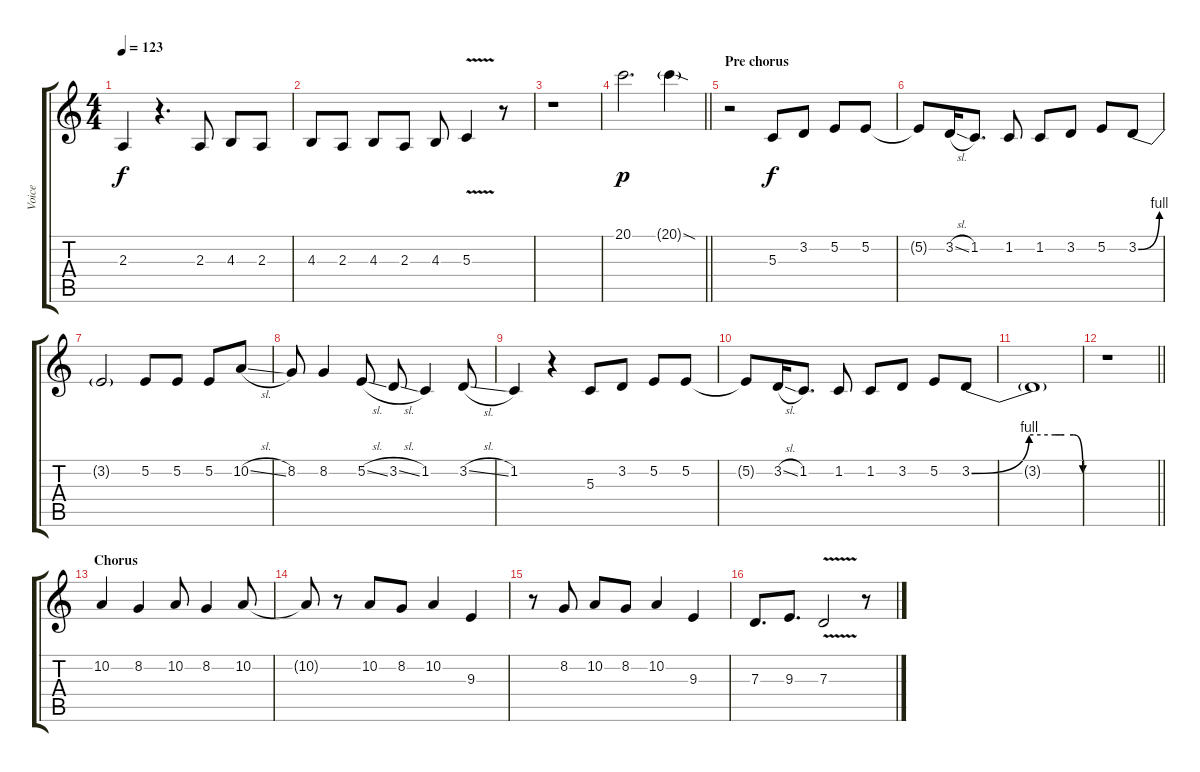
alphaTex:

\track ("Voice" "Voice") {instrument clarinet}
\staff {score tabs}
\tuning (E4 B3 G3 D3 A2 E2) {hide}
\ts (4 4)
\tempo 123
\clef g2
\ks c
2.3.4{dy f} r.4{d} 2.3.8 4.3.8 2.3.8 |
4.3.8 2.3.8 4.3.8 2.3.8 4.3.8 5.3{v}.4 r.8 |
r.1 |
\barLineRight lightlight
20.1.2{d dy p} 20.1{sod g}.4 |
\section ("" "Pre chorus")
r.2 5.3.8{dy f} 3.2.8 5.2.8 5.2.8 |
5.2{t}.8 3.2{sl}.16 1.2.8{d} 1.2.8 1.2.8 3.2.8 5.2.8 3.2{be (bend 0 0 60 4)}.8 |
3.2{t}.2 5.2.8 5.2.8 5.2.8 10.2{sl}.8 |
8.2.8 8.2.4 5.2{sl}.8 3.2{sl}.8 1.2.4 3.2{sl}.8 |
1.2.4 r.4 5.3.8 3.2.8 5.2.8 5.2.8 |
5.2{t}.8 3.2{sl}.16 1.2.8{d} 1.2.8 1.2.8 3.2.8 5.2.8 3.2{be (custom 0 0 31 4 45 4 48 4 50 4 55 4 60 0)}.8 |
3.2{t}.1 |
\barLineRight lightlight
r.1 |
\section ("" "Chorus")
10.2.4 8.2.4 10.2.8 8.2.4 10.2.8 |
10.2{t}.8 r.8 10.2.8 8.2.8 10.2.4 9.3.4 |
r.8 8.2.8 10.2.8 8.2.8 10.2.4 9.3.4 |
7.3.8{d} 9.3.8{d} 7.3{v}.2 r.8
